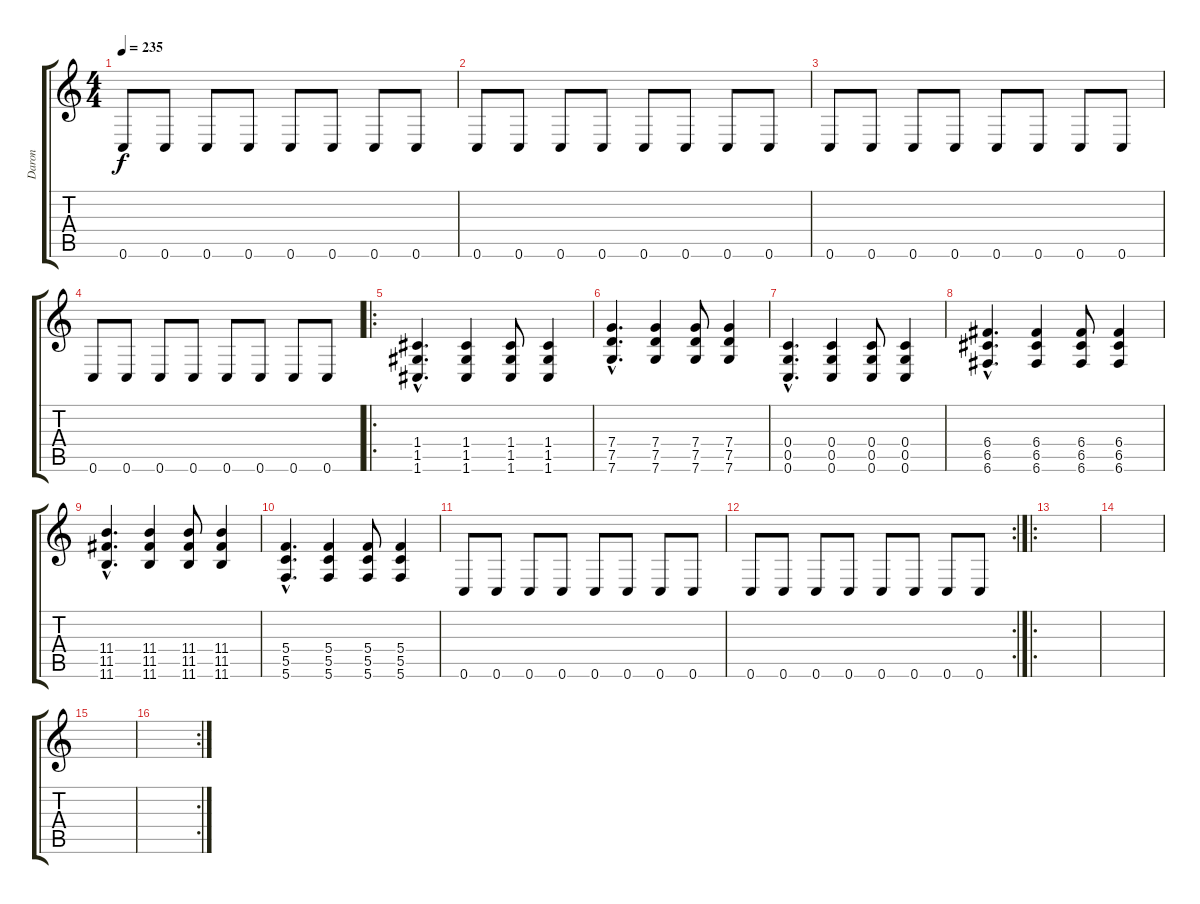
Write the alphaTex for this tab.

\track ("Daron" "Daron") {instrument distortionguitar}
\staff {score tabs}
\tuning (D4 A3 F3 C3 G2 C2) {hide}
\ts (4 4)
\tempo 235
\clef g2
\ks c
0.6.8{dy f} 0.6.8 0.6.8 0.6.8 0.6.8 0.6.8 0.6.8 0.6.8 |
0.6.8 0.6.8 0.6.8 0.6.8 0.6.8 0.6.8 0.6.8 0.6.8 |
0.6.8 0.6.8 0.6.8 0.6.8 0.6.8 0.6.8 0.6.8 0.6.8 |
0.6.8 0.6.8 0.6.8 0.6.8 0.6.8 0.6.8 0.6.8 0.6.8 |
\ro
(1.4{hac} 1.5{hac} 1.6{hac}).4{d} (1.4 1.5 1.6).4 (1.4 1.5 1.6).8 (1.4 1.5 1.6).4 |
(7.4{hac} 7.5{hac} 7.6{hac}).4{d} (7.4 7.5 7.6).4 (7.4 7.5 7.6).8 (7.4 7.5 7.6).4 |
(0.4{hac} 0.5{hac} 0.6{hac}).4{d} (0.4 0.5 0.6).4 (0.4 0.5 0.6).8 (0.4 0.5 0.6).4 |
(6.4{hac} 6.5{hac} 6.6{hac}).4{d} (6.4 6.5 6.6).4 (6.4 6.5 6.6).8 (6.4 6.5 6.6).4 |
(11.4{hac} 11.5{hac} 11.6{hac}).4{d} (11.4 11.5 11.6).4 (11.4 11.5 11.6).8 (11.4 11.5 11.6).4 |
(5.4{hac} 5.5{hac} 5.6{hac}).4{d} (5.4 5.5 5.6).4 (5.4 5.5 5.6).8 (5.4 5.5 5.6).4 |
0.6.8 0.6.8 0.6.8 0.6.8 0.6.8 0.6.8 0.6.8 0.6.8 |
\rc 2
0.6.8 0.6.8 0.6.8 0.6.8 0.6.8 0.6.8 0.6.8 0.6.8 |
\ro
|
|
|
\rc 2
